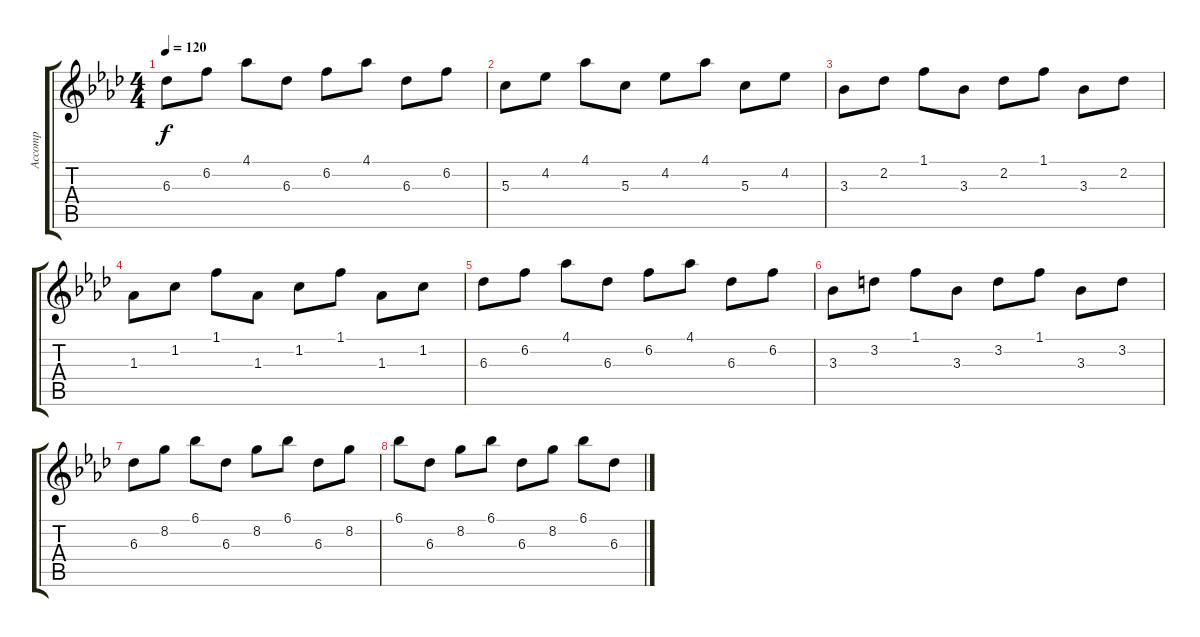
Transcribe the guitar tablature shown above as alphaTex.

\track ("Accomp" "Accomp") {instrument clavinet}
\staff {score tabs}
\tuning (E5 B4 G4 D4 A3 E3) {hide}
\ts (4 4)
\tempo 120
\clef g2
\ks ab
6.3.8{dy f} 6.2.8 4.1.8 6.3.8 6.2.8 4.1.8 6.3.8 6.2.8 |
5.3.8 4.2.8 4.1.8 5.3.8 4.2.8 4.1.8 5.3.8 4.2.8 |
3.3.8 2.2.8 1.1.8 3.3.8 2.2.8 1.1.8 3.3.8 2.2.8 |
1.3.8 1.2.8 1.1.8 1.3.8 1.2.8 1.1.8 1.3.8 1.2.8 |
6.3.8 6.2.8 4.1.8 6.3.8 6.2.8 4.1.8 6.3.8 6.2.8 |
3.3.8 3.2.8 1.1.8 3.3.8 3.2.8 1.1.8 3.3.8 3.2.8 |
6.3.8 8.2.8 6.1.8 6.3.8 8.2.8 6.1.8 6.3.8 8.2.8 |
6.1.8 6.3.8 8.2.8 6.1.8 6.3.8 8.2.8 6.1.8 6.3.8
